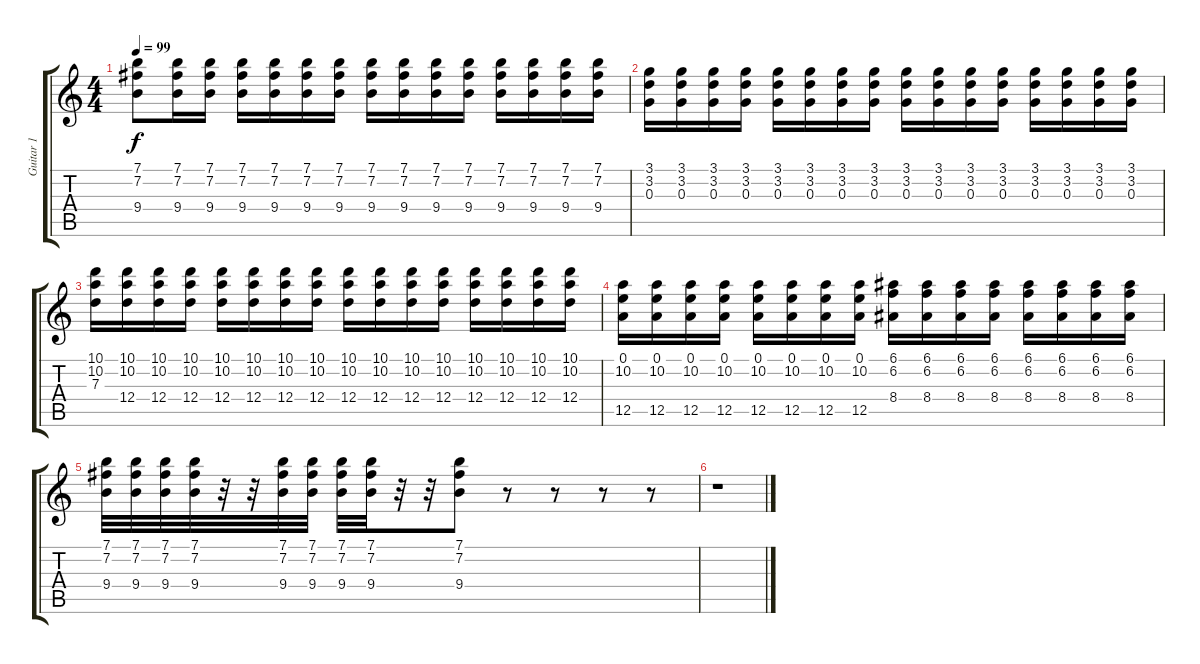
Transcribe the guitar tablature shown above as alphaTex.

\track ("Guitar 1" "Guitar 1") {solo instrument overdrivenguitar}
\staff {score tabs}
\tuning (E4 B3 G3 D3 A2 D2) {hide}
\ts (4 4)
\tempo 99
\clef g2
\ks c
(7.1 7.2 9.4).8{dy f} (7.1 7.2 9.4).16 (7.1 7.2 9.4).16 (7.1 7.2 9.4).16 (7.1 7.2 9.4).16 (7.1 7.2 9.4).16 (7.1 7.2 9.4).16 (7.1 7.2 9.4).16 (7.1 7.2 9.4).16 (7.1 7.2 9.4).16 (7.1 7.2 9.4).16 (7.1 7.2 9.4).16 (7.1 7.2 9.4).16 (7.1 7.2 9.4).16 (7.1 7.2 9.4).16 |
(3.1 3.2 0.3).16 (3.1 3.2 0.3).16 (3.1 3.2 0.3).16 (3.1 3.2 0.3).16 (3.1 3.2 0.3).16 (3.1 3.2 0.3).16 (3.1 3.2 0.3).16 (3.1 3.2 0.3).16 (3.1 3.2 0.3).16 (3.1 3.2 0.3).16 (3.1 3.2 0.3).16 (3.1 3.2 0.3).16 (3.1 3.2 0.3).16 (3.1 3.2 0.3).16 (3.1 3.2 0.3).16 (3.1 3.2 0.3).16 |
(10.1 10.2 7.3).16 (10.1 10.2 12.4).16 (10.1 10.2 12.4).16 (10.1 10.2 12.4).16 (10.1 10.2 12.4).16 (10.1 10.2 12.4).16 (10.1 10.2 12.4).16 (10.1 10.2 12.4).16 (10.1 10.2 12.4).16 (10.1 10.2 12.4).16 (10.1 10.2 12.4).16 (10.1 10.2 12.4).16 (10.1 10.2 12.4).16 (10.1 10.2 12.4).16 (10.1 10.2 12.4).16 (10.1 10.2 12.4).16 |
(0.1 10.2 12.5).16 (0.1 10.2 12.5).16 (0.1 10.2 12.5).16 (0.1 10.2 12.5).16 (0.1 10.2 12.5).16 (0.1 10.2 12.5).16 (0.1 10.2 12.5).16 (0.1 10.2 12.5).16 (6.1 6.2 8.4).16 (6.1 6.2 8.4).16 (6.1 6.2 8.4).16 (6.1 6.2 8.4).16 (6.1 6.2 8.4).16 (6.1 6.2 8.4).16 (6.1 6.2 8.4).16 (6.1 6.2 8.4).16 |
(7.1 7.2 9.4).32 (7.1 7.2 9.4).32 (7.1 7.2 9.4).32 (7.1 7.2 9.4).32 r.32 r.32 (7.1 7.2 9.4).32 (7.1 7.2 9.4).32 (7.1 7.2 9.4).32 (7.1 7.2 9.4).32 r.32 r.32 (7.1 7.2 9.4).8 r.8 r.8 r.8 r.8 |
r.1
